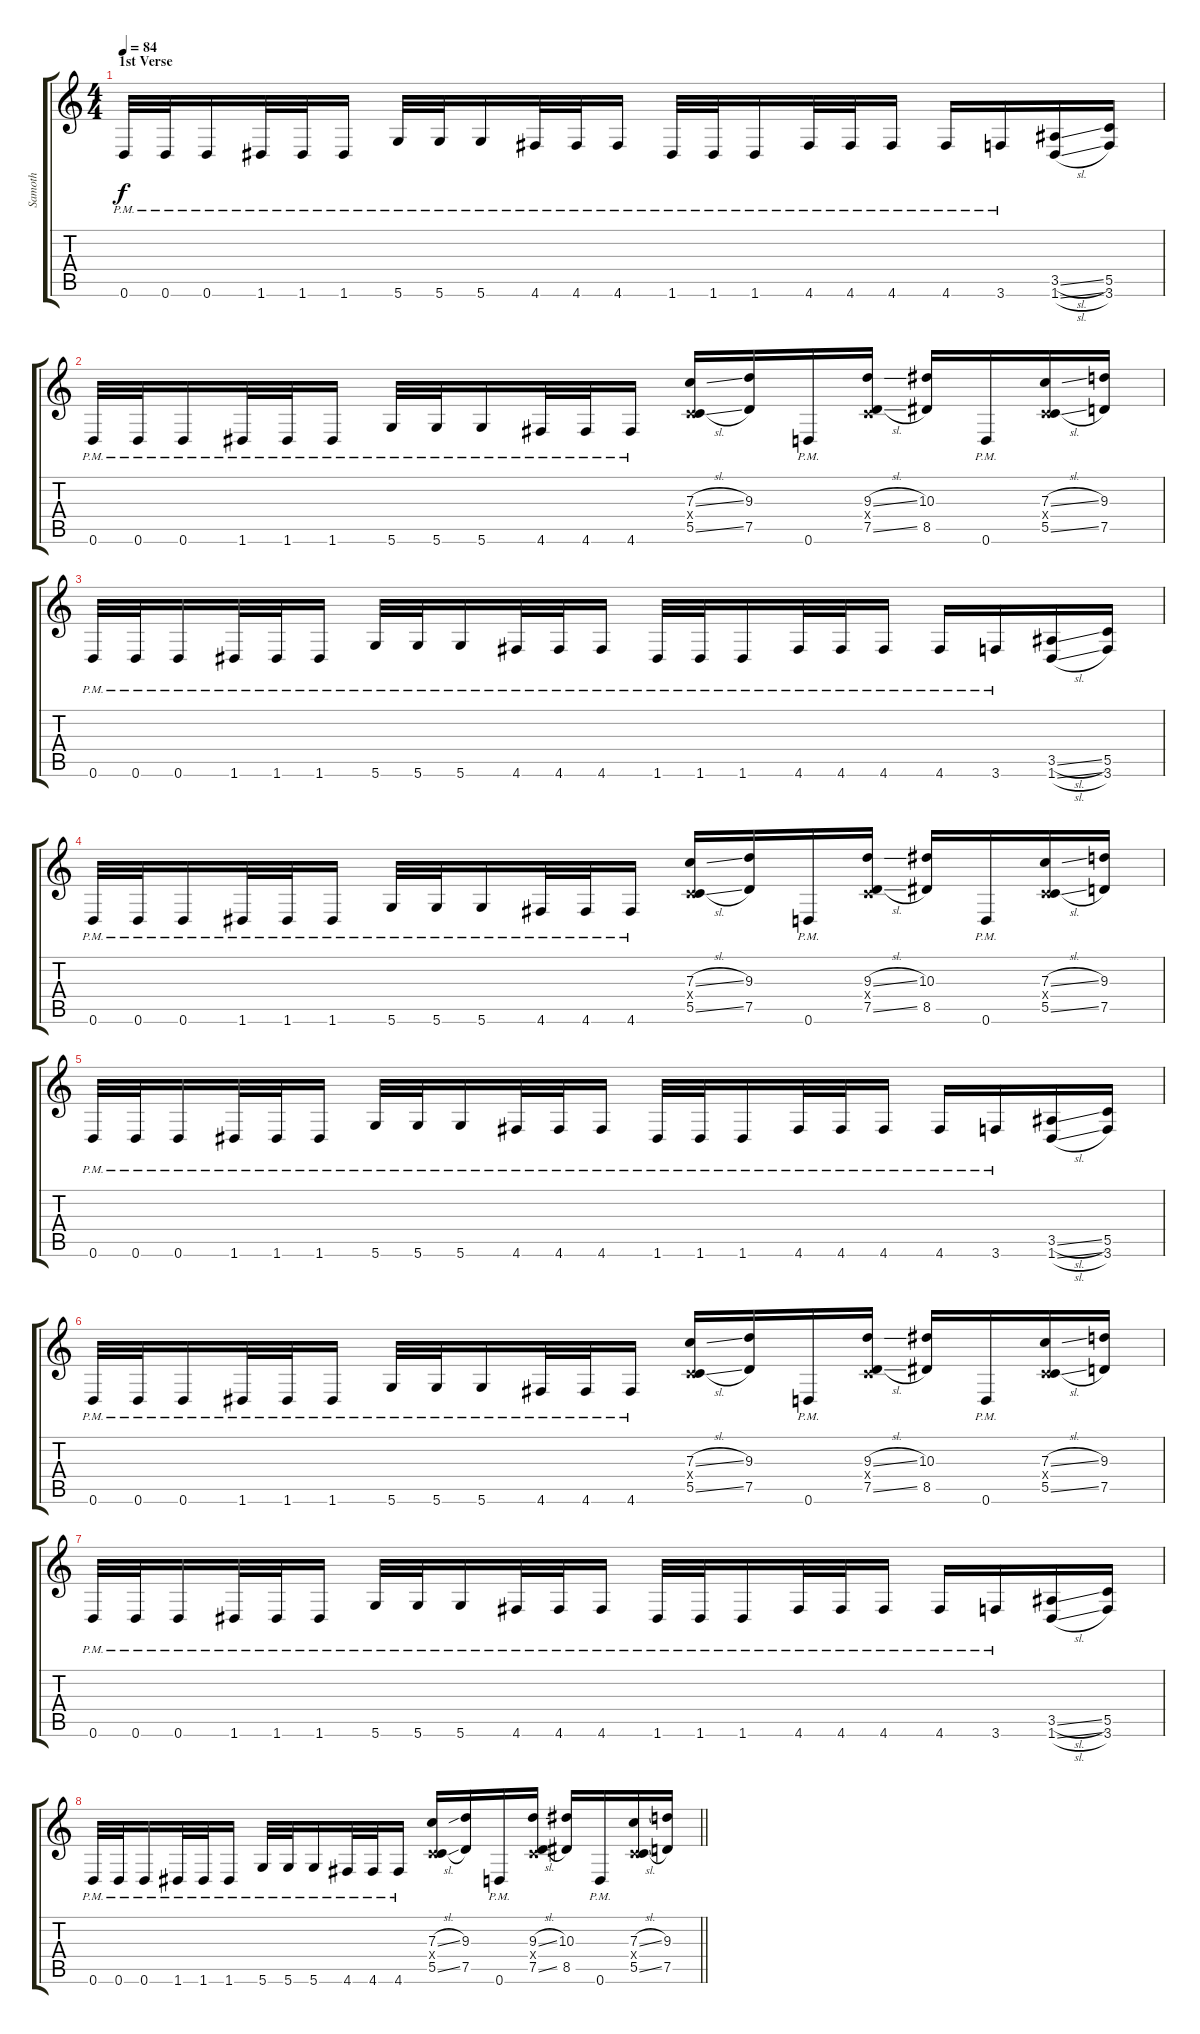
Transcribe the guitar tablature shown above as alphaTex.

\track ("Samoth" "Samoth") {instrument distortionguitar}
\staff {score tabs}
\tuning (D4 A3 F3 C3 G2 D2) {hide}
\ts (4 4)
\section ("" "1st Verse")
\tempo 84
\clef g2
\ks c
0.6{pm}.32{dy f} 0.6{pm}.32 0.6{pm}.16 1.6{pm}.32 1.6{pm}.32 1.6{pm}.16 5.6{pm}.32 5.6{pm}.32 5.6{pm}.16 4.6{pm}.32 4.6{pm}.32 4.6{pm}.16 1.6{pm}.32 1.6{pm}.32 1.6{pm}.16 4.6{pm}.32 4.6{pm}.32 4.6{pm}.16 4.6{pm}.16 3.6{pm}.16 (3.5{sl} 1.6{sl}).16 (5.5 3.6).16 |
0.6{pm}.32 0.6{pm}.32 0.6{pm}.16 1.6{pm}.32 1.6{pm}.32 1.6{pm}.16 5.6{pm}.32 5.6{pm}.32 5.6{pm}.16 4.6{pm}.32 4.6{pm}.32 4.6{pm}.16 (7.3{sl} 0.4{x} 5.5{sl}).16 (9.3 7.5).16 0.6{pm}.16 (9.3{sl} 0.4{x} 7.5{sl}).16 (10.3 8.5).16 0.6{pm}.16 (7.3{sl} 0.4{x} 5.5{sl}).16 (9.3 7.5).16 |
0.6{pm}.32 0.6{pm}.32 0.6{pm}.16 1.6{pm}.32 1.6{pm}.32 1.6{pm}.16 5.6{pm}.32 5.6{pm}.32 5.6{pm}.16 4.6{pm}.32 4.6{pm}.32 4.6{pm}.16 1.6{pm}.32 1.6{pm}.32 1.6{pm}.16 4.6{pm}.32 4.6{pm}.32 4.6{pm}.16 4.6{pm}.16 3.6{pm}.16 (3.5{sl} 1.6{sl}).16 (5.5 3.6).16 |
0.6{pm}.32 0.6{pm}.32 0.6{pm}.16 1.6{pm}.32 1.6{pm}.32 1.6{pm}.16 5.6{pm}.32 5.6{pm}.32 5.6{pm}.16 4.6{pm}.32 4.6{pm}.32 4.6{pm}.16 (7.3{sl} 0.4{x} 5.5{sl}).16 (9.3 7.5).16 0.6{pm}.16 (9.3{sl} 0.4{x} 7.5{sl}).16 (10.3 8.5).16 0.6{pm}.16 (7.3{sl} 0.4{x} 5.5{sl}).16 (9.3 7.5).16 |
0.6{pm}.32 0.6{pm}.32 0.6{pm}.16 1.6{pm}.32 1.6{pm}.32 1.6{pm}.16 5.6{pm}.32 5.6{pm}.32 5.6{pm}.16 4.6{pm}.32 4.6{pm}.32 4.6{pm}.16 1.6{pm}.32 1.6{pm}.32 1.6{pm}.16 4.6{pm}.32 4.6{pm}.32 4.6{pm}.16 4.6{pm}.16 3.6{pm}.16 (3.5{sl} 1.6{sl}).16 (5.5 3.6).16 |
0.6{pm}.32 0.6{pm}.32 0.6{pm}.16 1.6{pm}.32 1.6{pm}.32 1.6{pm}.16 5.6{pm}.32 5.6{pm}.32 5.6{pm}.16 4.6{pm}.32 4.6{pm}.32 4.6{pm}.16 (7.3{sl} 0.4{x} 5.5{sl}).16 (9.3 7.5).16 0.6{pm}.16 (9.3{sl} 0.4{x} 7.5{sl}).16 (10.3 8.5).16 0.6{pm}.16 (7.3{sl} 0.4{x} 5.5{sl}).16 (9.3 7.5).16 |
0.6{pm}.32 0.6{pm}.32 0.6{pm}.16 1.6{pm}.32 1.6{pm}.32 1.6{pm}.16 5.6{pm}.32 5.6{pm}.32 5.6{pm}.16 4.6{pm}.32 4.6{pm}.32 4.6{pm}.16 1.6{pm}.32 1.6{pm}.32 1.6{pm}.16 4.6{pm}.32 4.6{pm}.32 4.6{pm}.16 4.6{pm}.16 3.6{pm}.16 (3.5{sl} 1.6{sl}).16 (5.5 3.6).16 |
\barLineRight lightlight
0.6{pm}.32 0.6{pm}.32 0.6{pm}.16 1.6{pm}.32 1.6{pm}.32 1.6{pm}.16 5.6{pm}.32 5.6{pm}.32 5.6{pm}.16 4.6{pm}.32 4.6{pm}.32 4.6{pm}.16 (7.3{sl} 0.4{x} 5.5{sl}).16 (9.3 7.5).16 0.6{pm}.16 (9.3{sl} 0.4{x} 7.5{sl}).16 (10.3 8.5).16 0.6{pm}.16 (7.3{sl} 0.4{x} 5.5{sl}).16 (9.3 7.5).16
